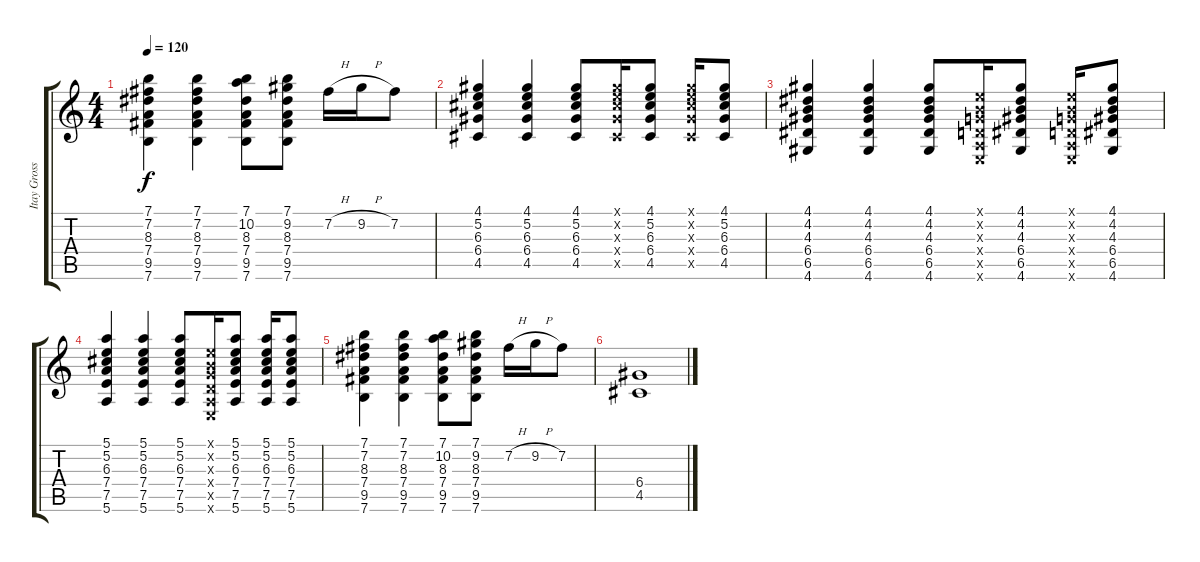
\track ("Itay Gross" "Itay Gross") {instrument overdrivenguitar}
\staff {score tabs}
\tuning (E4 B3 G3 D3 A2 E2) {hide}
\ts (4 4)
\tempo 120
\clef g2
\ks c
(7.1 7.2 8.3 7.4 9.5 7.6).4{dy f} (7.1 7.2 8.3 7.4 9.5 7.6).4 (7.1 10.2 8.3 7.4 9.5 7.6).8 (7.1 9.2 8.3 7.4 9.5 7.6).8 7.2{h}.16 9.2{h}.16 7.2.8 |
(4.1 5.2 6.3 6.4 4.5).4 (4.1 5.2 6.3 6.4 4.5).4 (4.1 5.2 6.3 6.4 4.5).8 (4.1{x} 5.2{x} 6.3{x} 6.4{x} 4.5{x}).16 (4.1 5.2 6.3 6.4 4.5).8 (4.1{x} 5.2{x} 6.3{x} 6.4{x} 4.5{x}).16 (4.1 5.2 6.3 6.4 4.5).8 |
(4.1 4.2 4.3 6.4 6.5 4.6).4 (4.1 4.2 4.3 6.4 6.5 4.6).4 (4.1 4.2 4.3 6.4 6.5 4.6).8 (0.1{x} 0.2{x} 0.3{x} 0.4{x} 0.5{x} 0.6{x}).16 (4.1 4.2 4.3 6.4 6.5 4.6).8 (0.1{x} 0.2{x} 0.3{x} 0.4{x} 0.5{x} 0.6{x}).16 (4.1 4.2 4.3 6.4 6.5 4.6).8 |
(5.1 5.2 6.3 7.4 7.5 5.6).4 (5.1 5.2 6.3 7.4 7.5 5.6).4 (5.1 5.2 6.3 7.4 7.5 5.6).8 (0.1{x} 0.2{x} 0.3{x} 0.4{x} 0.5{x} 0.6{x}).16 (5.1 5.2 6.3 7.4 7.5 5.6).8 (5.1 5.2 6.3 7.4 7.5 5.6).16 (5.1 5.2 6.3 7.4 7.5 5.6).8 |
(7.1 7.2 8.3 7.4 9.5 7.6).4 (7.1 7.2 8.3 7.4 9.5 7.6).4 (7.1 10.2 8.3 7.4 9.5 7.6).8 (7.1 9.2 8.3 7.4 9.5 7.6).8 7.2{h}.16 9.2{h}.16 7.2.8 |
(6.4 4.5).1
